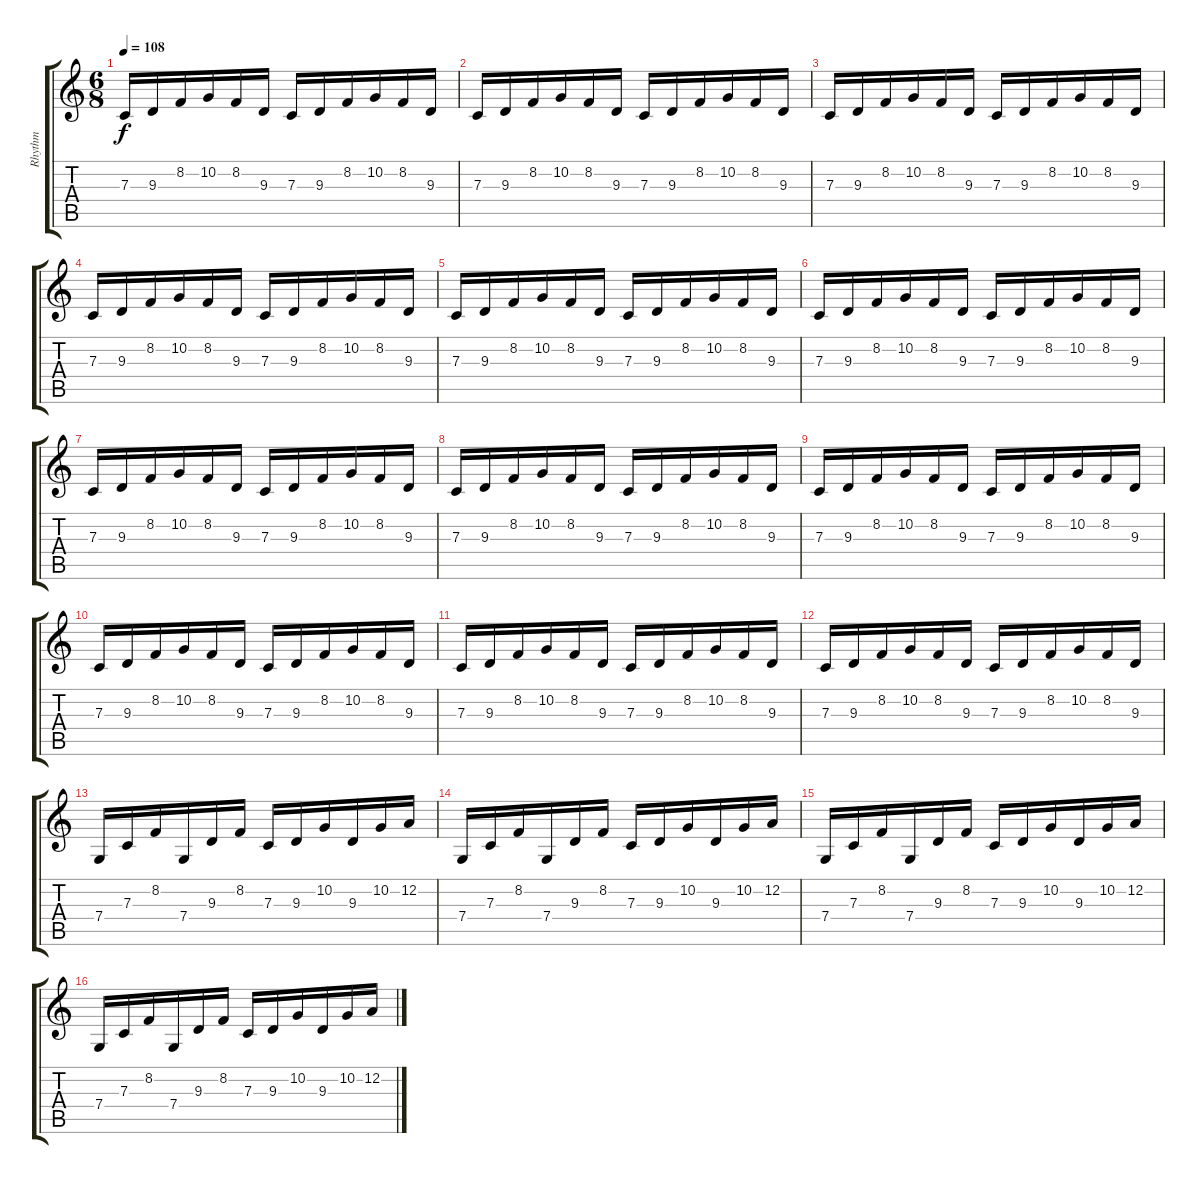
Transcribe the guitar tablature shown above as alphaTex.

\track ("Rhythm" "Rhythm") {instrument fx1rain}
\staff {score tabs}
\tuning (D4 A3 F3 C3 G2 D2) {hide}
\ts (6 8)
\tempo 108
\clef g2
\ks c
7.3.16{dy f} 9.3.16 8.2.16 10.2.16 8.2.16 9.3.16 7.3.16 9.3.16 8.2.16 10.2.16 8.2.16 9.3.16 |
7.3.16 9.3.16 8.2.16 10.2.16 8.2.16 9.3.16 7.3.16 9.3.16 8.2.16 10.2.16 8.2.16 9.3.16 |
7.3.16 9.3.16 8.2.16 10.2.16 8.2.16 9.3.16 7.3.16 9.3.16 8.2.16 10.2.16 8.2.16 9.3.16 |
7.3.16 9.3.16 8.2.16 10.2.16 8.2.16 9.3.16 7.3.16 9.3.16 8.2.16 10.2.16 8.2.16 9.3.16 |
7.3.16 9.3.16 8.2.16 10.2.16 8.2.16 9.3.16 7.3.16 9.3.16 8.2.16 10.2.16 8.2.16 9.3.16 |
7.3.16 9.3.16 8.2.16 10.2.16 8.2.16 9.3.16 7.3.16 9.3.16 8.2.16 10.2.16 8.2.16 9.3.16 |
7.3.16 9.3.16 8.2.16 10.2.16 8.2.16 9.3.16 7.3.16 9.3.16 8.2.16 10.2.16 8.2.16 9.3.16 |
7.3.16 9.3.16 8.2.16 10.2.16 8.2.16 9.3.16 7.3.16 9.3.16 8.2.16 10.2.16 8.2.16 9.3.16 |
7.3.16 9.3.16 8.2.16 10.2.16 8.2.16 9.3.16 7.3.16 9.3.16 8.2.16 10.2.16 8.2.16 9.3.16 |
7.3.16 9.3.16 8.2.16 10.2.16 8.2.16 9.3.16 7.3.16 9.3.16 8.2.16 10.2.16 8.2.16 9.3.16 |
7.3.16 9.3.16 8.2.16 10.2.16 8.2.16 9.3.16 7.3.16 9.3.16 8.2.16 10.2.16 8.2.16 9.3.16 |
7.3.16 9.3.16 8.2.16 10.2.16 8.2.16 9.3.16 7.3.16 9.3.16 8.2.16 10.2.16 8.2.16 9.3.16 |
\section ("" "")
7.4.16 7.3.16 8.2.16 7.4.16 9.3.16 8.2.16 7.3.16 9.3.16 10.2.16 9.3.16 10.2.16 12.2.16 |
7.4.16 7.3.16 8.2.16 7.4.16 9.3.16 8.2.16 7.3.16 9.3.16 10.2.16 9.3.16 10.2.16 12.2.16 |
7.4.16 7.3.16 8.2.16 7.4.16 9.3.16 8.2.16 7.3.16 9.3.16 10.2.16 9.3.16 10.2.16 12.2.16 |
7.4.16 7.3.16 8.2.16 7.4.16 9.3.16 8.2.16 7.3.16 9.3.16 10.2.16 9.3.16 10.2.16 12.2.16
